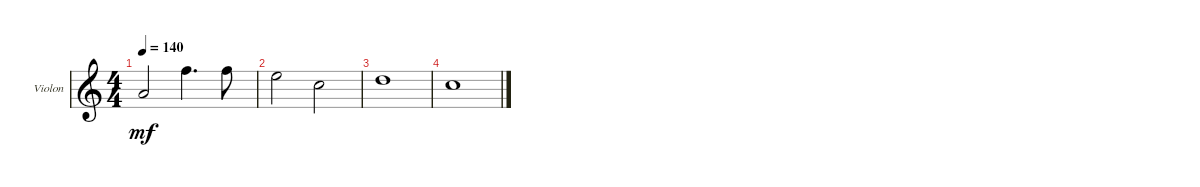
\defaultSystemsLayout 4
\bracketExtendMode groupsimilarinstruments
\firstSystemTrackNameOrientation horizontal
\otherSystemsTrackNameOrientation horizontal
\track ("Violon" "Violon") {instrument violin}
\staff {score}
\tuning (E5 A4 D4 G3)
\ts (4 4)
\tempo 140
\clef g2
\ks c
7.3{t}.2{dy mf} 8.2.4{d} 8.2.8 |
7.2.2 3.2.2 |
5.2.1 |
3.2.1
